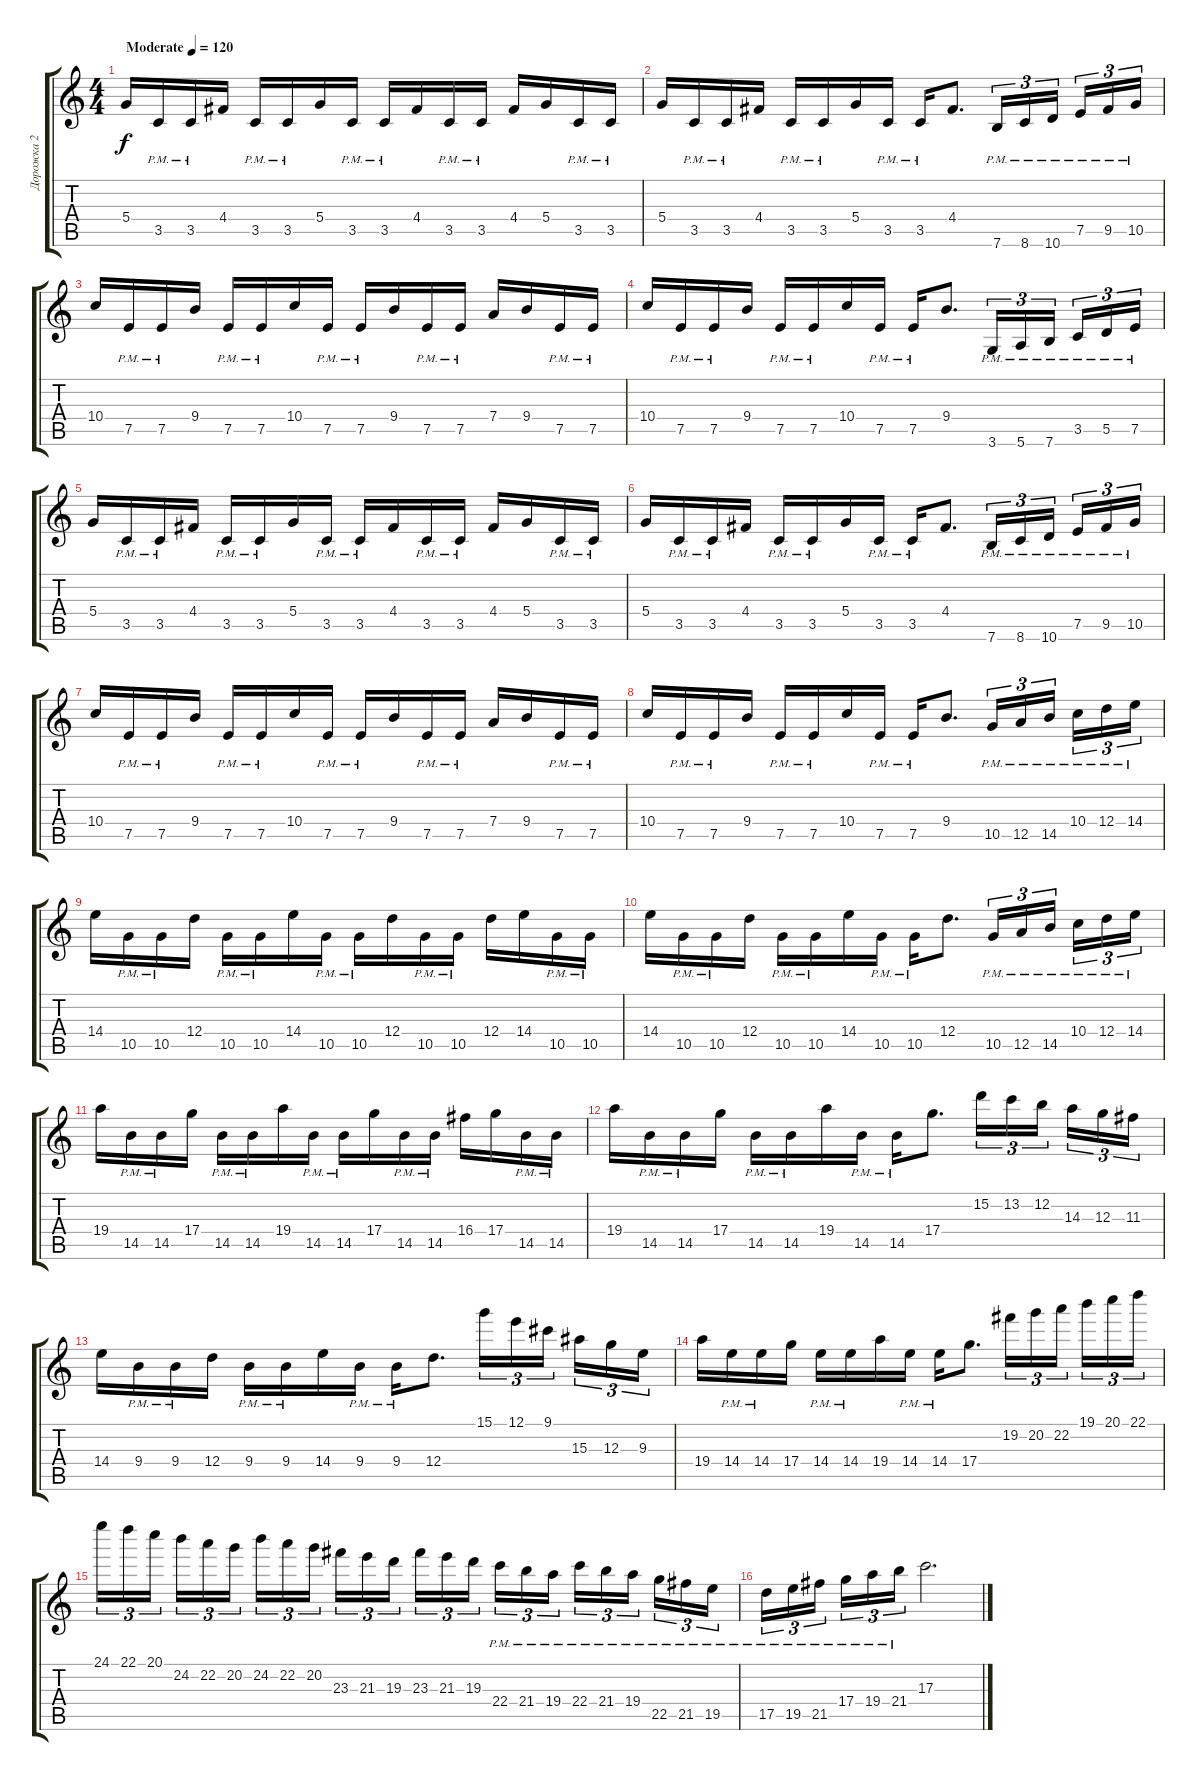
\track ("Дорожка 2" "Дорожка 2") {instrument overdrivenguitar}
\staff {score tabs}
\tuning (E4 B3 G3 D3 A2 E2) {hide}
\ts (4 4)
\tempo (120 "Moderate")
\clef g2
\ks c
5.4.16{dy f instrument overdrivenguitar} 3.5{pm}.16 3.5{pm}.16 4.4.16 3.5{pm}.16 3.5{pm}.16 5.4.16 3.5{pm}.16 3.5{pm}.16 4.4.16 3.5{pm}.16 3.5{pm}.16 4.4.16 5.4.16 3.5{pm}.16 3.5{pm}.16 |
5.4.16 3.5{pm}.16 3.5{pm}.16 4.4.16 3.5{pm}.16 3.5{pm}.16 5.4.16 3.5{pm}.16 3.5{pm}.16 4.4.8{d} 7.6{pm}.16{tu (3 2)} 8.6{pm}.16{tu (3 2)} 10.6{pm}.16{tu (3 2) beam splitsecondary} 7.5{pm}.16{tu (3 2)} 9.5{pm}.16{tu (3 2)} 10.5{pm}.16{tu (3 2)} |
10.4.16 7.5{pm}.16 7.5{pm}.16 9.4.16 7.5{pm}.16 7.5{pm}.16 10.4.16 7.5{pm}.16 7.5{pm}.16 9.4.16 7.5{pm}.16 7.5{pm}.16 7.4.16 9.4.16 7.5{pm}.16 7.5{pm}.16 |
10.4.16 7.5{pm}.16 7.5{pm}.16 9.4.16 7.5{pm}.16 7.5{pm}.16 10.4.16 7.5{pm}.16 7.5{pm}.16 9.4.8{d} 3.6{pm}.16{tu (3 2)} 5.6{pm}.16{tu (3 2)} 7.6{pm}.16{tu (3 2) beam splitsecondary} 3.5{pm}.16{tu (3 2)} 5.5{pm}.16{tu (3 2)} 7.5{pm}.16{tu (3 2)} |
5.4.16 3.5{pm}.16 3.5{pm}.16 4.4.16 3.5{pm}.16 3.5{pm}.16 5.4.16 3.5{pm}.16 3.5{pm}.16 4.4.16 3.5{pm}.16 3.5{pm}.16 4.4.16 5.4.16 3.5{pm}.16 3.5{pm}.16 |
5.4.16 3.5{pm}.16 3.5{pm}.16 4.4.16 3.5{pm}.16 3.5{pm}.16 5.4.16 3.5{pm}.16 3.5{pm}.16 4.4.8{d} 7.6{pm}.16{tu (3 2)} 8.6{pm}.16{tu (3 2)} 10.6{pm}.16{tu (3 2) beam splitsecondary} 7.5{pm}.16{tu (3 2)} 9.5{pm}.16{tu (3 2)} 10.5{pm}.16{tu (3 2)} |
10.4.16 7.5{pm}.16 7.5{pm}.16 9.4.16 7.5{pm}.16 7.5{pm}.16 10.4.16 7.5{pm}.16 7.5{pm}.16 9.4.16 7.5{pm}.16 7.5{pm}.16 7.4.16 9.4.16 7.5{pm}.16 7.5{pm}.16 |
10.4.16 7.5{pm}.16 7.5{pm}.16 9.4.16 7.5{pm}.16 7.5{pm}.16 10.4.16 7.5{pm}.16 7.5{pm}.16 9.4.8{d} 10.5{pm}.16{tu (3 2)} 12.5{pm}.16{tu (3 2)} 14.5{pm}.16{tu (3 2) beam splitsecondary} 10.4{pm}.16{tu (3 2)} 12.4{pm}.16{tu (3 2)} 14.4{pm}.16{tu (3 2)} |
14.4.16 10.5{pm}.16 10.5{pm}.16 12.4.16 10.5{pm}.16 10.5{pm}.16 14.4.16 10.5{pm}.16 10.5{pm}.16 12.4.16 10.5{pm}.16 10.5{pm}.16 12.4.16 14.4.16 10.5{pm}.16 10.5{pm}.16 |
14.4.16 10.5{pm}.16 10.5{pm}.16 12.4.16 10.5{pm}.16 10.5{pm}.16 14.4.16 10.5{pm}.16 10.5{pm}.16 12.4.8{d} 10.5{pm}.16{tu (3 2)} 12.5{pm}.16{tu (3 2)} 14.5{pm}.16{tu (3 2) beam splitsecondary} 10.4{pm}.16{tu (3 2)} 12.4{pm}.16{tu (3 2)} 14.4{pm}.16{tu (3 2)} |
19.4.16 14.5{pm}.16 14.5{pm}.16 17.4.16 14.5{pm}.16 14.5{pm}.16 19.4.16 14.5{pm}.16 14.5{pm}.16 17.4.16 14.5{pm}.16 14.5{pm}.16 16.4.16 17.4.16 14.5{pm}.16 14.5{pm}.16 |
19.4.16 14.5{pm}.16 14.5{pm}.16 17.4.16 14.5{pm}.16 14.5{pm}.16 19.4.16 14.5{pm}.16 14.5{pm}.16 17.4.8{d} 15.2.16{tu (3 2)} 13.2.16{tu (3 2)} 12.2.16{tu (3 2) beam splitsecondary} 14.3.16{tu (3 2)} 12.3.16{tu (3 2)} 11.3.16{tu (3 2)} |
14.4.16 9.4{pm}.16 9.4{pm}.16 12.4.16 9.4{pm}.16 9.4{pm}.16 14.4.16 9.4{pm}.16 9.4{pm}.16 12.4.8{d} 15.1.16{tu (3 2)} 12.1.16{tu (3 2)} 9.1.16{tu (3 2) beam splitsecondary} 15.3.16{tu (3 2)} 12.3.16{tu (3 2)} 9.3.16{tu (3 2)} |
19.4.16 14.4{pm}.16 14.4{pm}.16 17.4.16 14.4{pm}.16 14.4{pm}.16 19.4.16 14.4{pm}.16 14.4{pm}.16 17.4.8{d} 19.2.16{tu (3 2)} 20.2.16{tu (3 2)} 22.2.16{tu (3 2) beam splitsecondary} 19.1.16{tu (3 2)} 20.1.16{tu (3 2)} 22.1.16{tu (3 2)} |
24.1.16{tu (3 2)} 22.1.16{tu (3 2)} 20.1.16{tu (3 2) beam splitsecondary} 24.2.16{tu (3 2)} 22.2.16{tu (3 2)} 20.2.16{tu (3 2)} 24.2.16{tu (3 2)} 22.2.16{tu (3 2)} 20.2.16{tu (3 2) beam splitsecondary} 23.3.16{tu (3 2)} 21.3.16{tu (3 2)} 19.3.16{tu (3 2)} 23.3.16{tu (3 2)} 21.3.16{tu (3 2)} 19.3.16{tu (3 2) beam splitsecondary} 22.4{pm}.16{tu (3 2)} 21.4{pm}.16{tu (3 2)} 19.4{pm}.16{tu (3 2)} 22.4{pm}.16{tu (3 2)} 21.4{pm}.16{tu (3 2)} 19.4{pm}.16{tu (3 2) beam splitsecondary} 22.5{pm}.16{tu (3 2)} 21.5{pm}.16{tu (3 2)} 19.5{pm}.16{tu (3 2)} |
17.5{pm}.16{tu (3 2)} 19.5{pm}.16{tu (3 2)} 21.5{pm}.16{tu (3 2) beam splitsecondary} 17.4{pm}.16{tu (3 2)} 19.4{pm}.16{tu (3 2)} 21.4{pm}.16{tu (3 2)} 17.3.2{d}
